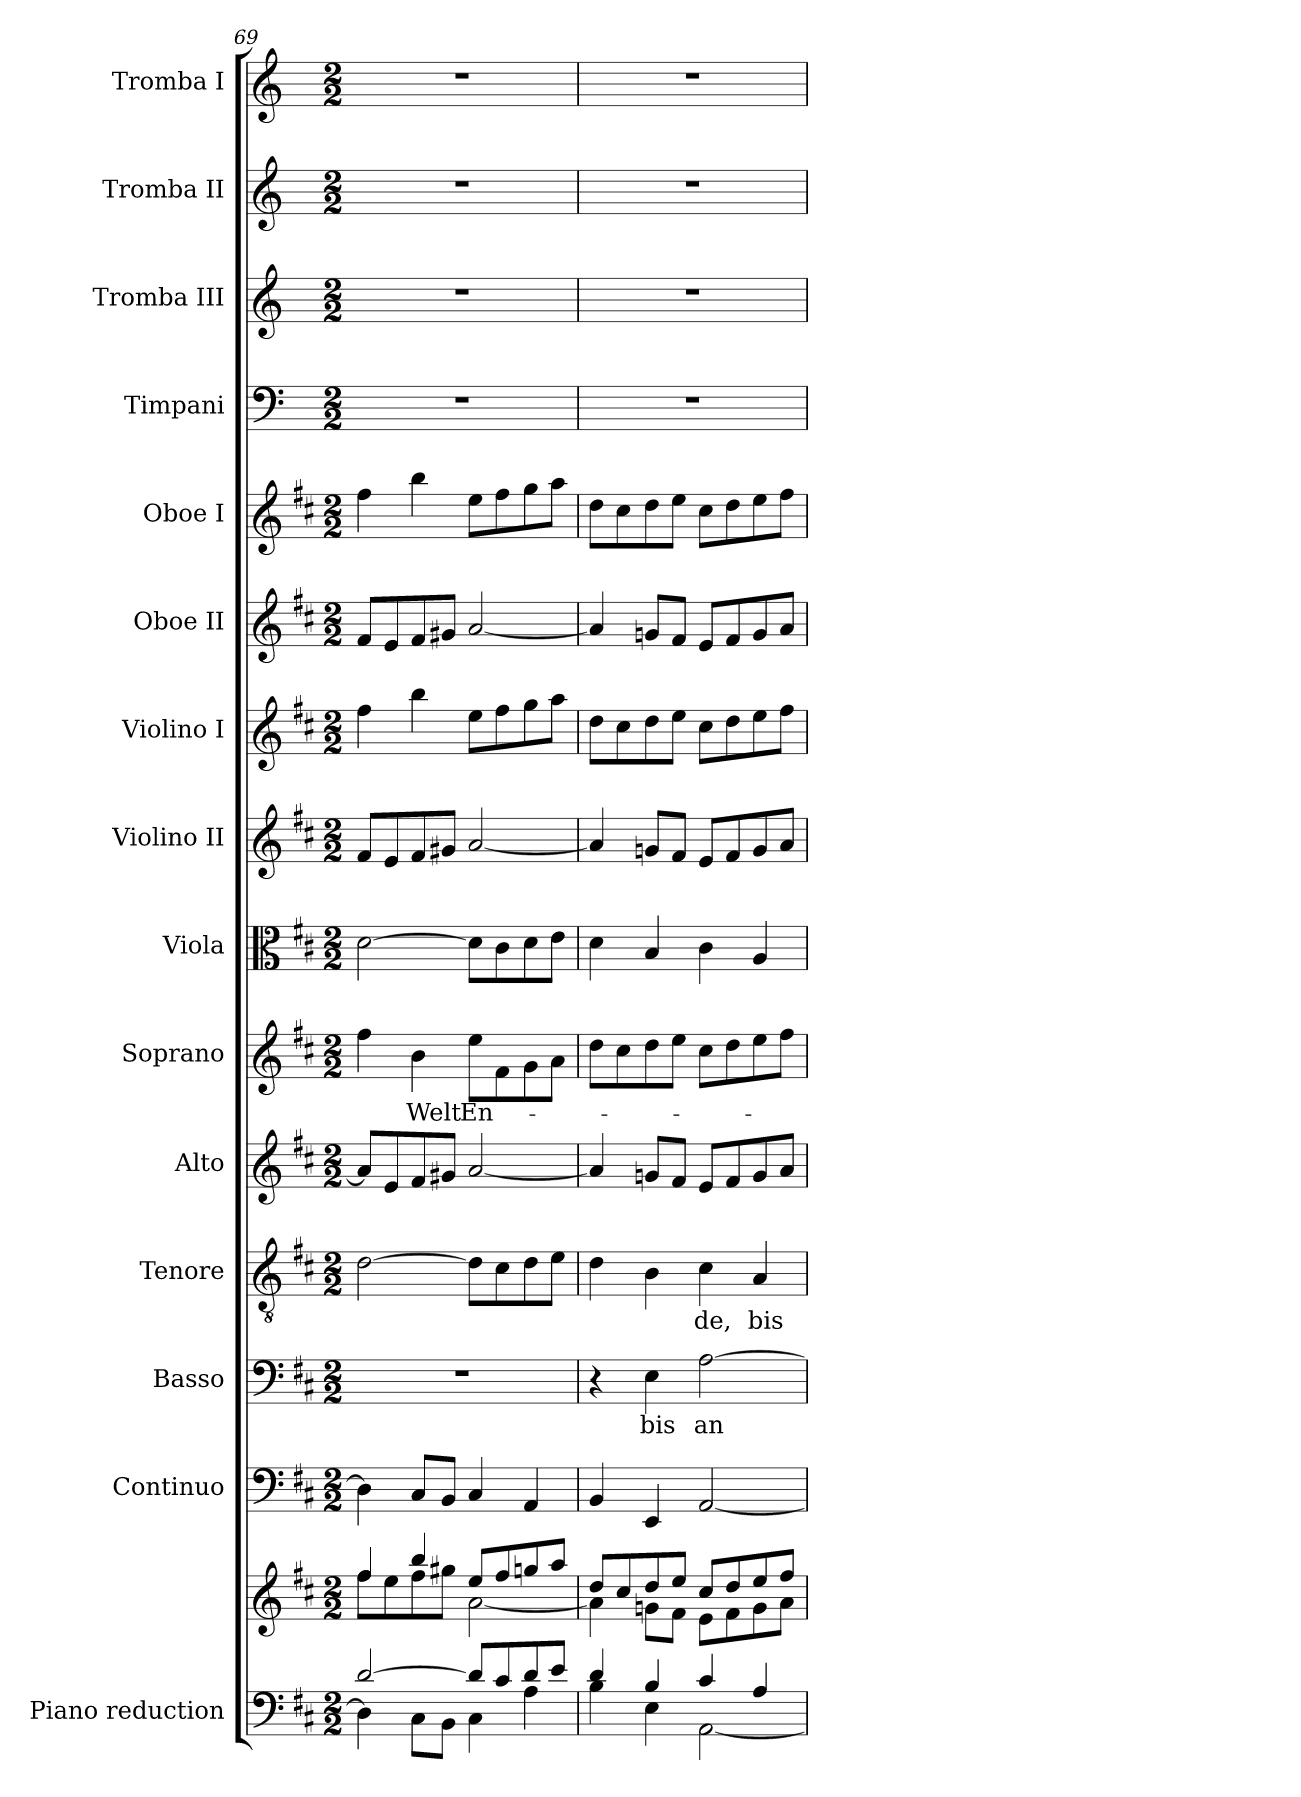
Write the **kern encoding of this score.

**kern	**kern	**kern	**kern	**text	**kern	**text	**kern	**kern	**text	**kern	**kern	**kern	**kern	**kern	**kern	**kern	**kern	**kern
*part15	*part15	*part14	*part13	*part13	*part12	*part12	*part11	*part10	*part10	*part9	*part8	*part7	*part6	*part5	*part4	*part3	*part2	*part1
*staff16	*staff15	*staff14	*staff13	*staff13	*staff12	*staff12	*staff11	*staff10	*staff10	*staff9	*staff8	*staff7	*staff6	*staff5	*staff4	*staff3	*staff2	*staff1
*I"Piano reduction	*	*I"Continuo	*I"Basso	*	*I"Tenore	*	*I"Alto	*I"Soprano	*	*I"Viola	*I"Violino II	*I"Violino I	*I"Oboe II	*I"Oboe I	*I"Timpani	*I"Tromba III	*I"Tromba II	*I"Tromba I
*I'Pno	*	*	*	*	*	*	*	*	*	*I'Vla	*I'Vln	*I'Vln	*I'Ob	*I'Ob	*I'Timp	*	*	*
!!LO:PB:g=z
*clefF4	*clefG2	*clefF4	*clefF4	*	*clefGv2	*	*clefG2	*clefG2	*	*clefC3	*clefG2	*clefG2	*clefG2	*clefG2	*clefF4	*clefG2	*clefG2	*clefG2
*	*	*	*	*	*	*	*	*	*	*	*	*	*	*	*	*ITrd-1c-2	*ITrd-1c-2	*ITrd-1c-2
*k[f#c#]	*k[f#c#]	*k[f#c#]	*k[f#c#]	*	*k[f#c#]	*	*k[f#c#]	*k[f#c#]	*	*k[f#c#]	*k[f#c#]	*k[f#c#]	*k[f#c#]	*k[f#c#]	*k[]	*k[f#c#]	*k[f#c#]	*k[f#c#]
*M2/2	*M2/2	*M2/2	*M2/2	*	*M2/2	*	*M2/2	*M2/2	*	*M2/2	*M2/2	*M2/2	*M2/2	*M2/2	*M2/2	*M2/2	*M2/2	*M2/2
=69	=69	=69	=69	=69	=69	=69	=69	=69	=69	=69	=69	=69	=69	=69	=69	=69	=69	=69
*^	*^	*	*	*	*	*	*	*	*	*	*	*	*	*	*	*	*	*
[2d/	4D\]	4ff#/	8ff#\L	4D\]	1r	.	[2d\	.	8a/L]	4ff#\	.	[2d\	8f#/L	4ff#\	8f#/L	4ff#\	1r	1r	1r	1r
.	.	.	8ee\	.	.	.	.	.	8e/	.	.	.	8e/	.	8e/	.	.	.	.	.
!	!	!	!	!	!	!	!	!	!	!	!LO:LY:b	!	!	!	!	!	!	!	!	!
.	8C#\L	4bb/	8ff#\	8C#/L	.	.	.	.	8f#/	4b\	Welt	.	8f#/	4bb\	8f#/	4bb\	.	.	.	.
.	8BB\J	.	8gg#X\J	8BB/J	.	.	.	.	8g#X/J	.	.	.	8g#X/J	.	8g#X/J	.	.	.	.	.
!	!	!	!	!	!	!	!	!	!	!	!LO:LY:b	!	!	!	!	!	!	!	!	!
8d/L]	4C#\	8ee/L	[2a\	4C#/	.	.	8d\L]	.	[2a/	8ee\L	En-	8d\L]	[2a/	8ee\L	[2a/	8ee\L	.	.	.	.
8c#/	.	8ff#/	.	.	.	.	8c#\	.	.	8f#\	.	8c#\	.	8ff#\	.	8ff#\	.	.	.	.
8d/	4A\	8ggn/	.	4AA/	.	.	8d\	.	.	8g\	.	8d\	.	8gg\	.	8gg\	.	.	.	.
8e/J	.	8aa/J	.	.	.	.	8e\J	.	.	8a\J	.	8e\J	.	8aa\J	.	8aa\J	.	.	.	.
=70	=70	=70	=70	=70	=70	=70	=70	=70	=70	=70	=70	=70	=70	=70	=70	=70	=70	=70	=70	=70
4d/	4B\	8dd/L	4a\]	4BB/	4r	.	4d\	.	4a/]	8dd\L	.	4d\	4a/]	8dd\L	4a/]	8dd\L	1r	1r	1r	1r
.	.	8cc#/	.	.	.	.	.	.	.	8cc#\	.	.	.	8cc#\	.	8cc#\	.	.	.	.
!	!	!	!	!	!	!LO:LY:b	!	!	!	!	!	!	!	!	!	!	!	!	!	!
4B/	4E\	8dd/	8gn\L	4EE/	4E\	bis	4B\	.	8gn/L	8dd\	.	4B/	8gn/L	8dd\	8gn/L	8dd\	.	.	.	.
.	.	8ee/J	8f#\J	.	.	.	.	.	8f#/J	8ee\J	.	.	8f#/J	8ee\J	8f#/J	8ee\J	.	.	.	.
!	!	!	!	!	!	!LO:LY:b	!	!LO:LY:b	!	!	!	!	!	!	!	!	!	!	!	!
4c#/	[2AA\	8cc#/L	8e\L	[2AA/	[2A\	an	4c#\	-de,	8e/L	8cc#\L	.	4c#\	8e/L	8cc#\L	8e/L	8cc#\L	.	.	.	.
.	.	8dd/	8f#\	.	.	.	.	.	8f#/	8dd\	.	.	8f#/	8dd\	8f#/	8dd\	.	.	.	.
!	!	!	!	!	!	!	!	!LO:LY:b	!	!	!	!	!	!	!	!	!	!	!	!
4A/	.	8ee/	8g\	.	.	.	4A/	bis	8g/	8ee\	.	4A/	8g/	8ee\	8g/	8ee\	.	.	.	.
.	.	8ff#/J	8a\J	.	.	.	.	.	8a/J	8ff#\J	.	.	8a/J	8ff#\J	8a/J	8ff#\J	.	.	.	.
*v	*v	*	*	*	*	*	*	*	*	*	*	*	*	*	*	*	*	*	*	*
*	*v	*v	*	*	*	*	*	*	*	*	*	*	*	*	*	*	*	*	*
=	=	=	=	=	=	=	=	=	=	=	=	=	=	=	=	=	=	=
*-	*-	*-	*-	*-	*-	*-	*-	*-	*-	*-	*-	*-	*-	*-	*-	*-	*-	*-
